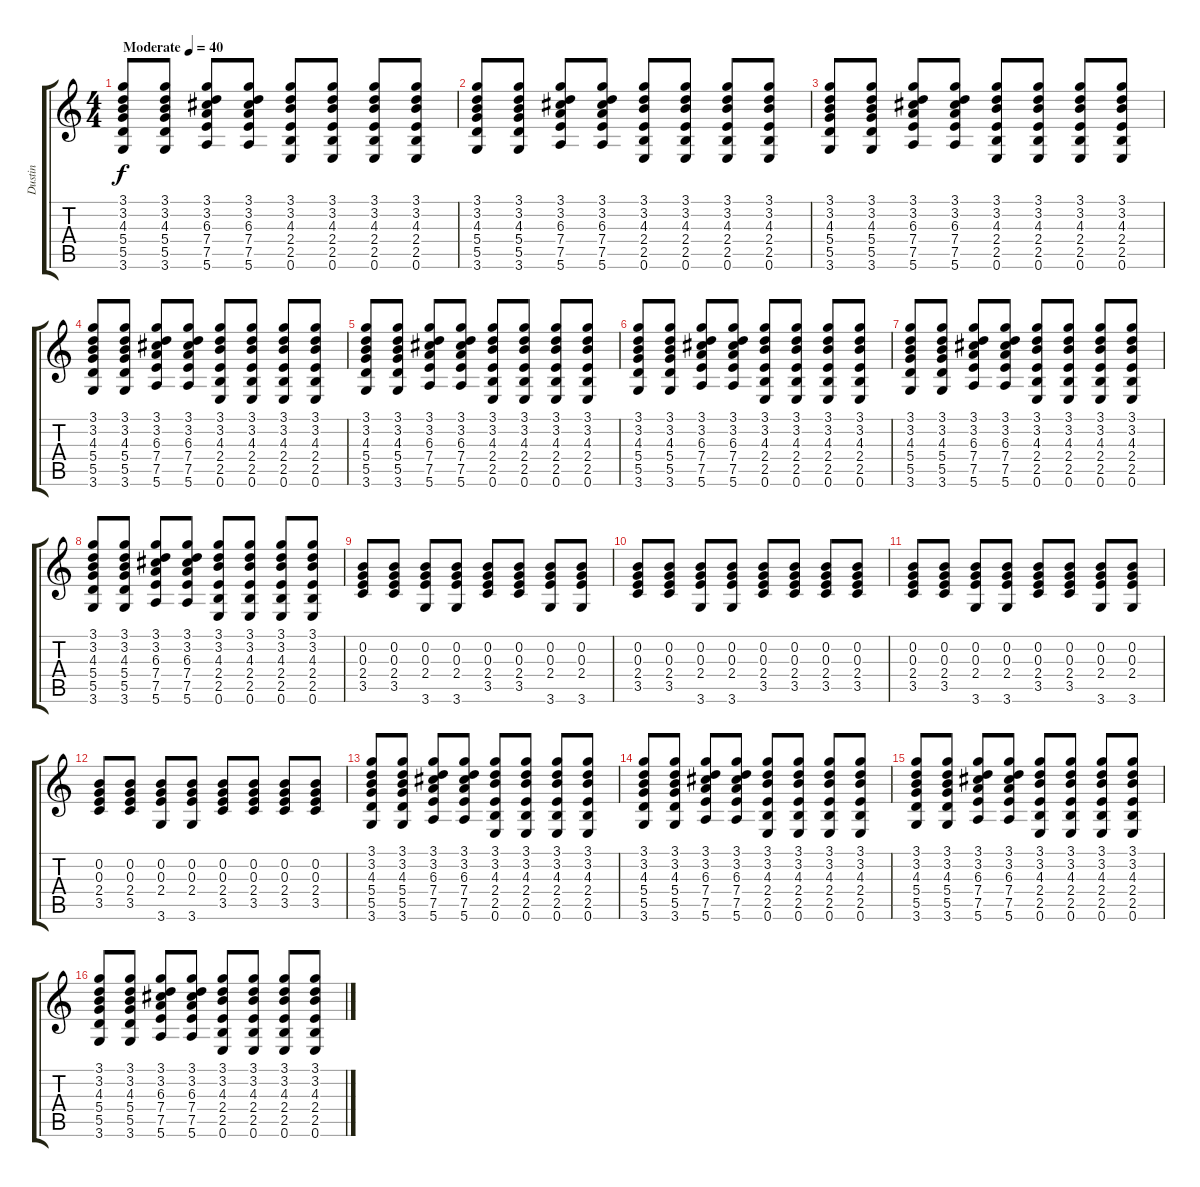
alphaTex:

\track ("Dustin" "Dustin") {instrument acousticguitarsteel}
\staff {score tabs}
\tuning (E4 B3 G3 D3 A2 E2) {hide}
\ts (4 4)
\tempo (40 "Moderate")
\clef g2
\ks c
(3.1 3.2 4.3 5.4 5.5 3.6).8{dy f instrument acousticguitarsteel} (3.1 3.2 4.3 5.4 5.5 3.6).8 (3.1 3.2 6.3 7.4 7.5 5.6).8 (3.1 3.2 6.3 7.4 7.5 5.6).8 (3.1 3.2 4.3 2.4 2.5 0.6).8 (3.1 3.2 4.3 2.4 2.5 0.6).8 (3.1 3.2 4.3 2.4 2.5 0.6).8 (3.1 3.2 4.3 2.4 2.5 0.6).8 |
(3.1 3.2 4.3 5.4 5.5 3.6).8 (3.1 3.2 4.3 5.4 5.5 3.6).8 (3.1 3.2 6.3 7.4 7.5 5.6).8 (3.1 3.2 6.3 7.4 7.5 5.6).8 (3.1 3.2 4.3 2.4 2.5 0.6).8 (3.1 3.2 4.3 2.4 2.5 0.6).8 (3.1 3.2 4.3 2.4 2.5 0.6).8 (3.1 3.2 4.3 2.4 2.5 0.6).8 |
(3.1 3.2 4.3 5.4 5.5 3.6).8 (3.1 3.2 4.3 5.4 5.5 3.6).8 (3.1 3.2 6.3 7.4 7.5 5.6).8 (3.1 3.2 6.3 7.4 7.5 5.6).8 (3.1 3.2 4.3 2.4 2.5 0.6).8 (3.1 3.2 4.3 2.4 2.5 0.6).8 (3.1 3.2 4.3 2.4 2.5 0.6).8 (3.1 3.2 4.3 2.4 2.5 0.6).8 |
(3.1 3.2 4.3 5.4 5.5 3.6).8 (3.1 3.2 4.3 5.4 5.5 3.6).8 (3.1 3.2 6.3 7.4 7.5 5.6).8 (3.1 3.2 6.3 7.4 7.5 5.6).8 (3.1 3.2 4.3 2.4 2.5 0.6).8 (3.1 3.2 4.3 2.4 2.5 0.6).8 (3.1 3.2 4.3 2.4 2.5 0.6).8 (3.1 3.2 4.3 2.4 2.5 0.6).8 |
(3.1 3.2 4.3 5.4 5.5 3.6).8 (3.1 3.2 4.3 5.4 5.5 3.6).8 (3.1 3.2 6.3 7.4 7.5 5.6).8 (3.1 3.2 6.3 7.4 7.5 5.6).8 (3.1 3.2 4.3 2.4 2.5 0.6).8 (3.1 3.2 4.3 2.4 2.5 0.6).8 (3.1 3.2 4.3 2.4 2.5 0.6).8 (3.1 3.2 4.3 2.4 2.5 0.6).8 |
(3.1 3.2 4.3 5.4 5.5 3.6).8 (3.1 3.2 4.3 5.4 5.5 3.6).8 (3.1 3.2 6.3 7.4 7.5 5.6).8 (3.1 3.2 6.3 7.4 7.5 5.6).8 (3.1 3.2 4.3 2.4 2.5 0.6).8 (3.1 3.2 4.3 2.4 2.5 0.6).8 (3.1 3.2 4.3 2.4 2.5 0.6).8 (3.1 3.2 4.3 2.4 2.5 0.6).8 |
(3.1 3.2 4.3 5.4 5.5 3.6).8 (3.1 3.2 4.3 5.4 5.5 3.6).8 (3.1 3.2 6.3 7.4 7.5 5.6).8 (3.1 3.2 6.3 7.4 7.5 5.6).8 (3.1 3.2 4.3 2.4 2.5 0.6).8 (3.1 3.2 4.3 2.4 2.5 0.6).8 (3.1 3.2 4.3 2.4 2.5 0.6).8 (3.1 3.2 4.3 2.4 2.5 0.6).8 |
(3.1 3.2 4.3 5.4 5.5 3.6).8 (3.1 3.2 4.3 5.4 5.5 3.6).8 (3.1 3.2 6.3 7.4 7.5 5.6).8 (3.1 3.2 6.3 7.4 7.5 5.6).8 (3.1 3.2 4.3 2.4 2.5 0.6).8 (3.1 3.2 4.3 2.4 2.5 0.6).8 (3.1 3.2 4.3 2.4 2.5 0.6).8 (3.1 3.2 4.3 2.4 2.5 0.6).8 |
(0.2 0.3 2.4 3.5).8 (0.2 0.3 2.4 3.5).8 (0.2 0.3 2.4 3.6).8 (0.2 0.3 2.4 3.6).8 (0.2 0.3 2.4 3.5).8 (0.2 0.3 2.4 3.5).8 (0.2 0.3 2.4 3.6).8 (0.2 0.3 2.4 3.6).8 |
(0.2 0.3 2.4 3.5).8 (0.2 0.3 2.4 3.5).8 (0.2 0.3 2.4 3.6).8 (0.2 0.3 2.4 3.6).8 (0.2 0.3 2.4 3.5).8 (0.2 0.3 2.4 3.5).8 (0.2 0.3 2.4 3.5).8 (0.2 0.3 2.4 3.5).8 |
(0.2 0.3 2.4 3.5).8 (0.2 0.3 2.4 3.5).8 (0.2 0.3 2.4 3.6).8 (0.2 0.3 2.4 3.6).8 (0.2 0.3 2.4 3.5).8 (0.2 0.3 2.4 3.5).8 (0.2 0.3 2.4 3.6).8 (0.2 0.3 2.4 3.6).8 |
(0.2 0.3 2.4 3.5).8 (0.2 0.3 2.4 3.5).8 (0.2 0.3 2.4 3.6).8 (0.2 0.3 2.4 3.6).8 (0.2 0.3 2.4 3.5).8 (0.2 0.3 2.4 3.5).8 (0.2 0.3 2.4 3.5).8 (0.2 0.3 2.4 3.5).8 |
(3.1 3.2 4.3 5.4 5.5 3.6).8 (3.1 3.2 4.3 5.4 5.5 3.6).8 (3.1 3.2 6.3 7.4 7.5 5.6).8 (3.1 3.2 6.3 7.4 7.5 5.6).8 (3.1 3.2 4.3 2.4 2.5 0.6).8 (3.1 3.2 4.3 2.4 2.5 0.6).8 (3.1 3.2 4.3 2.4 2.5 0.6).8 (3.1 3.2 4.3 2.4 2.5 0.6).8 |
(3.1 3.2 4.3 5.4 5.5 3.6).8 (3.1 3.2 4.3 5.4 5.5 3.6).8 (3.1 3.2 6.3 7.4 7.5 5.6).8 (3.1 3.2 6.3 7.4 7.5 5.6).8 (3.1 3.2 4.3 2.4 2.5 0.6).8 (3.1 3.2 4.3 2.4 2.5 0.6).8 (3.1 3.2 4.3 2.4 2.5 0.6).8 (3.1 3.2 4.3 2.4 2.5 0.6).8 |
(3.1 3.2 4.3 5.4 5.5 3.6).8 (3.1 3.2 4.3 5.4 5.5 3.6).8 (3.1 3.2 6.3 7.4 7.5 5.6).8 (3.1 3.2 6.3 7.4 7.5 5.6).8 (3.1 3.2 4.3 2.4 2.5 0.6).8 (3.1 3.2 4.3 2.4 2.5 0.6).8 (3.1 3.2 4.3 2.4 2.5 0.6).8 (3.1 3.2 4.3 2.4 2.5 0.6).8 |
(3.1 3.2 4.3 5.4 5.5 3.6).8 (3.1 3.2 4.3 5.4 5.5 3.6).8 (3.1 3.2 6.3 7.4 7.5 5.6).8 (3.1 3.2 6.3 7.4 7.5 5.6).8 (3.1 3.2 4.3 2.4 2.5 0.6).8 (3.1 3.2 4.3 2.4 2.5 0.6).8 (3.1 3.2 4.3 2.4 2.5 0.6).8 (3.1 3.2 4.3 2.4 2.5 0.6).8
